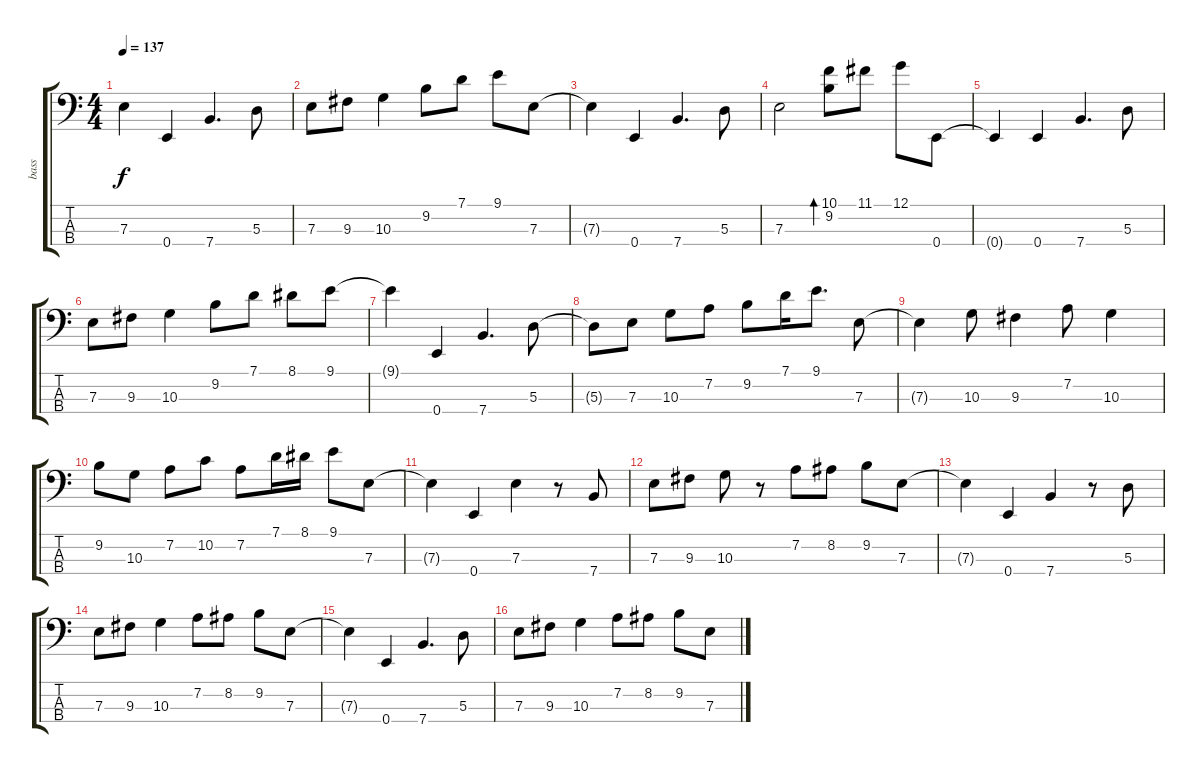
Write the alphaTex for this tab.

\track ("bass" "bass") {instrument electricbasspick}
\staff {score tabs}
\tuning (G2 D2 A1 E1) {hide}
\ts (4 4)
\tempo 137
\clef f4
\ks c
7.3{t}.4{dy f} 0.4.4 7.4.4{d} 5.3.8 |
7.3.8 9.3.8 10.3.4 9.2.8 7.1.8 9.1.8 7.3.8 |
7.3{t}.4 0.4.4 7.4.4{d} 5.3.8 |
7.3.2 (10.1 9.2).8{bd 60} 11.1.8 12.1.8 0.4.8 |
0.4{t}.4 0.4.4 7.4.4{d} 5.3.8 |
7.3.8 9.3.8 10.3.4 9.2.8 7.1.8 8.1.8 9.1.8 |
9.1{t}.4 0.4.4 7.4.4{d} 5.3.8 |
5.3{t}.8 7.3.8 10.3.8 7.2.8 9.2.8 7.1.16 9.1.8{d} 7.3.8 |
7.3{t}.4 10.3.8 9.3.4 7.2.8 10.3.4 |
9.2.8 10.3.8 7.2.8 10.2.8 7.2.8 7.1.16 8.1.16 9.1.8 7.3.8 |
7.3{t}.4 0.4.4 7.3.4 r.8 7.4.8 |
7.3.8 9.3.8 10.3.8 r.8 7.2.8 8.2.8 9.2.8 7.3.8 |
7.3{t}.4 0.4.4 7.4.4 r.8 5.3.8 |
7.3.8 9.3.8 10.3.4 7.2.8 8.2.8 9.2.8 7.3.8 |
7.3{t}.4 0.4.4 7.4.4{d} 5.3.8 |
7.3.8 9.3.8 10.3.4 7.2.8 8.2.8 9.2.8 7.3.8
